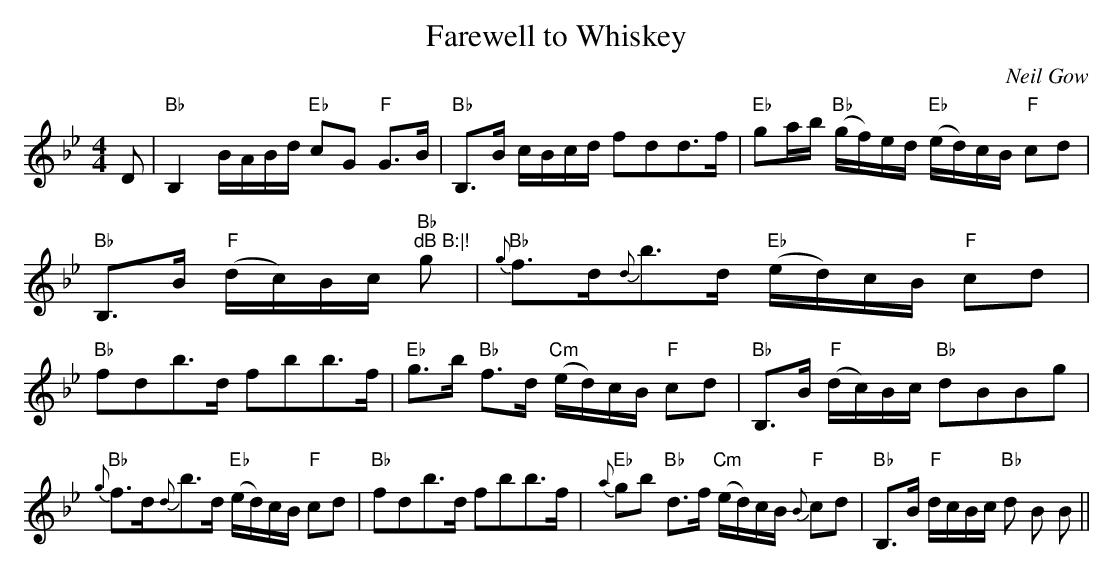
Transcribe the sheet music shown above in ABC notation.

X:1
T:Farewell to Whiskey
M:4/4
L:1/8
C:Neil Gow
K:Bb
D|"Bb"B,2 B/A/B/d/ "Eb"cG "F"G>B|"Bb"B,>B c/B/c/d/ fdd>f|
"Eb"ga/b/ "Bb"(g/f/)e/d/ "Eb"(e/d/)c/B/ "F"cd|"Bb"B,>B "F"(d/c/)B/c/ "Bb
"dB B:|!
g|"Bb"{g}f>d{d}b>d "Eb"(e/d/)c/B/ "F"cd|"Bb"fdb>d fbb>f|
"Eb"g>b "Bb"f>d "Cm"(e/d/)c/B/ "F"cd|"Bb"B,>B "F"(d/c/)B/c/ "Bb"dBBg|!
"Bb"{g}f>d{d}b>d "Eb"(e/d/)c/B/ "F"cd|"Bb"fdb>d fbb>f|
"Eb"{a}gb "Bb"d>f "Cm"(e/d/)c/B/ "F"{B}cd|"Bb"B,>B "F"d/c/B/c/ "Bb"d
B B||
